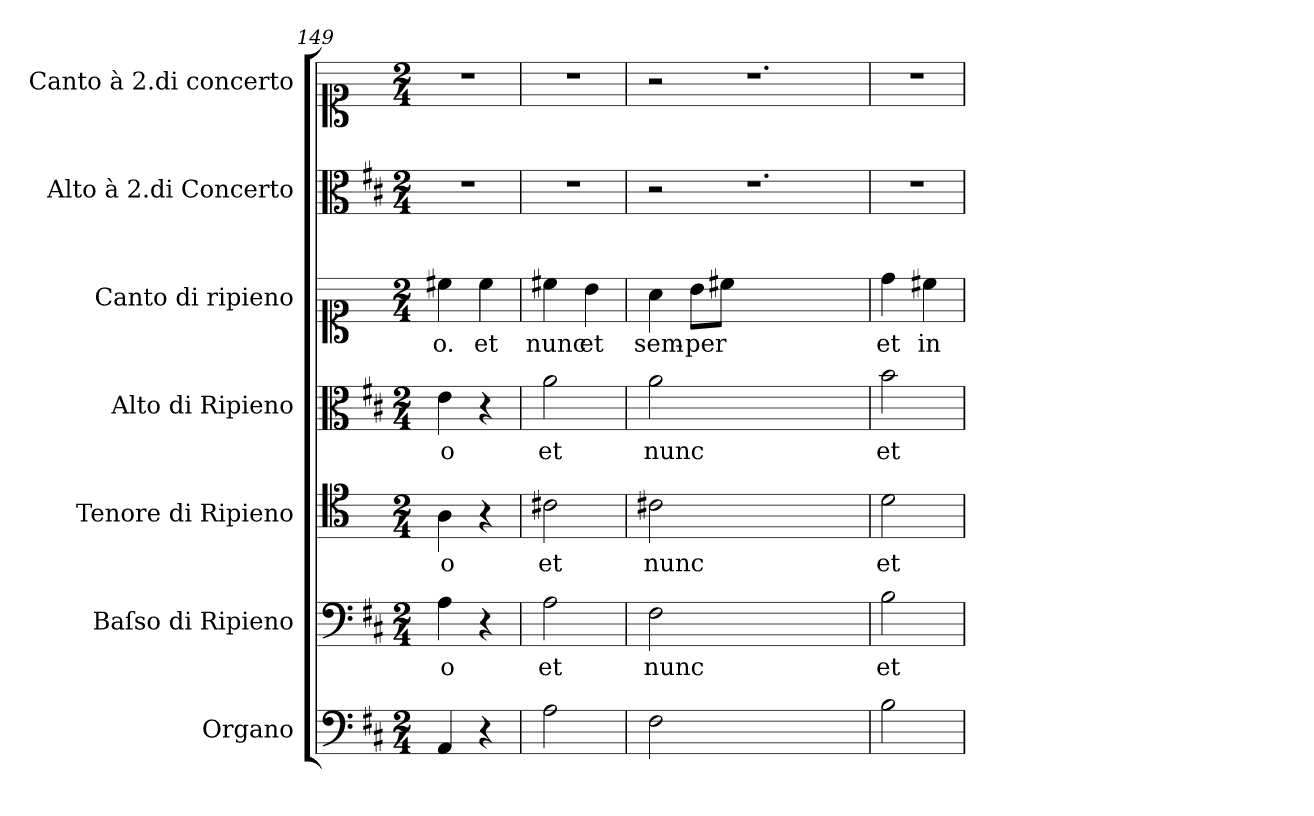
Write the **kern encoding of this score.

**kern	**kern	**text	**kern	**text	**kern	**text	**kern	**text	**kern	**kern
*part7	*part6	*part6	*part5	*part5	*part4	*part4	*part3	*part3	*part2	*part1
*staff7	*staff6	*staff6	*staff5	*staff5	*staff4	*staff4	*staff3	*staff3	*staff2	*staff1
*I"Organo	*I"Baſso di Ripieno	*	*I"Tenore di Ripieno	*	*I"Alto di Ripieno	*	*I"Canto di ripieno	*	*I"Alto à 2.di Concerto	*I"Canto à 2.di concerto
*I'org	*I'B rip	*	*I'T rip	*	*I'A rip	*	*	*	*I'A conc	*
*clefF4	*clefF4	*	*clefC4	*	*clefC3	*	*clefC1	*	*clefC3	*clefC1
*k[f#c#]	*k[f#c#]	*	*k[]	*	*k[f#c#]	*	*k[]	*	*k[f#c#]	*k[]
*M2/4	*M2/4	*	*M2/4	*	*M2/4	*	*M2/4	*	*M2/4	*M2/4
=149	=149	=149	=149	=149	=149	=149	=149	=149	=149	=149
4AA/	4A\	-o	4A\	-o	4e\	-o	4cc#\	-o.	2r	2r
4r	4r	.	4r	.	4r	.	4cc#\	et	.	.
=150	=150	=150	=150	=150	=150	=150	=150	=150	=150	=150
2A\	2A\	et	2c#\	et	2a\	et	4cc#\	nunc	2r	2r
.	.	.	.	.	.	.	4b\	et	.	.
=151	=151	=151	=151	=151	=151	=151	=151	=151	=151	=151
2F#\	2F#\	nunc	2c#\	nunc	2a\	nunc	4a\	sem-	2r	2r
.	.	.	.	.	.	.	8b\L	-per	.	.
.	.	.	.	.	.	.	8cc#\J	.	.	.
1.ryy	1.ryy	.	1.ryy	.	1.ryy	.	1.ryy	.	1.r	1.r
=152	=152	=152	=152	=152	=152	=152	=152	=152	=152	=152
2B\	2B\	et	2d\	et	2b\	et	4dd\	et	2r	2r
.	.	.	.	.	.	.	4cc#\	in	.	.
=	=	=	=	=	=	=	=	=	=	=
*-	*-	*-	*-	*-	*-	*-	*-	*-	*-	*-
